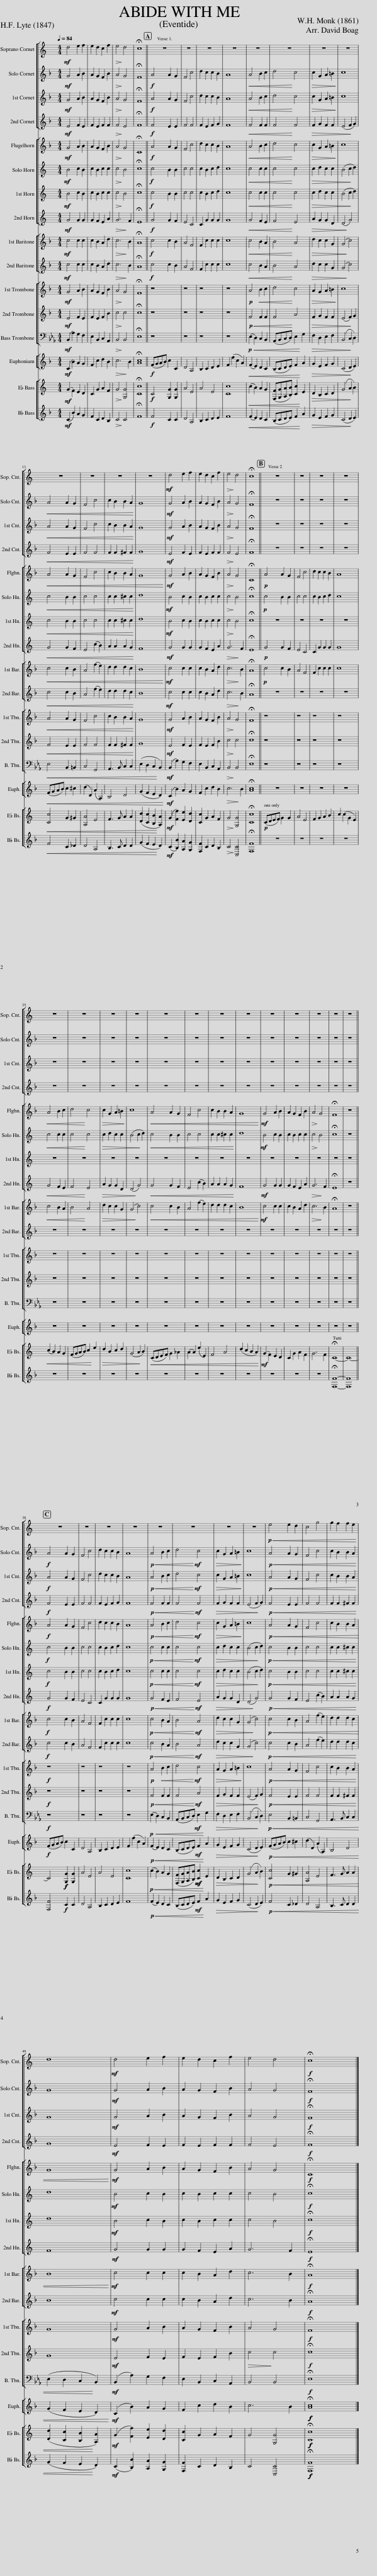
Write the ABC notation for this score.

X:1
%%score [ 1 2 3 4 ] [ 5 6 7 8 ] [ 9 10 ] [ 11 12 13 ] 14 [ 15 16 ]
L:1/8
Q:1/4=84
M:4/4
I:linebreak $
K:Eb
V:1 treble transpose=3
V:2 treble transpose=-2
V:3 treble transpose=-2
V:4 treble transpose=-2
V:5 treble transpose=-2
V:6 treble transpose=-9
V:7 treble transpose=-9
V:8 treble transpose=-9
V:9 treble transpose=-14
V:10 treble transpose=-14
V:11 treble transpose=-14
V:12 treble transpose=-14
V:13 bass
V:14 treble transpose=-14
V:15 treble transpose=-21
V:16 treble transpose=-26
V:1
[K:C]!mf! d4 e2 f2 | e2 d2 c2 f2 |!>(! e4!>)! d4 | !fermata!c8 || z8 | %5
 z8 | z8 | z8 | z8 | z8 | %10
 z8 | z8 |$ z8 | z8 | z8 | %15
 z8 |!mf! d4 e2 f2 | e2 d2 c2 f2 |!>(! e4!>)! d4 | !fermata!c8 || %20
 z8 | z8 | z8 | z8 |$ z8 | %25
 z8 | z8 | z8 | z8 | z8 | %30
 z8 | z8 | z8 | z8 | z8 | %35
 z8 | z8 ||$ z8 | z8 | z8 | %40
 z8 | z8 | z8 | z8 | z8 | %45
!p!!<(! e4 e2 d2 | c4 g4 | g2 f2 f2 e2!<)! |$ d8 |!mf! d4 e2 f2 | %50
 e2 d2 c2 f2 | e4 d4 |!f! !fermata!c8 |] %53
V:2
[K:F]!mf! G4 A2 B2 | A2 G2 F2 B2 |!>(! A4!>)! G4 | !fermata!F8 ||!f! A4 A2 G2 | %5
 F4 c4 | d2 c2 c2 B2 | A8 |!<(! A4 B2 c2 | d4!<)! c4 | %10
!>(! c2 G2 A2 =B2!>)! | c8 |$!<(! A4 A2 G2 | F4 c4 | c2 B2 B2 A2!<)! | %15
 G8 |!mf! G4 A2 B2 | A2 G2 F2 B2 |!>(! A4!>)! G4 | !fermata!F8 || %20
 z8 | z8 | z8 | z8 |$ z8 | %25
 z8 | z8 | z8 | z8 | z8 | %30
 z8 | z8 | z8 | z8 | z8 | %35
 z8 | z8 ||$!f! A4 A2 G2 | F4 c4 | d2 c2 c2 B2 | %40
 A8 |!p!!<(! A4 B2 c2 | d4!<)!!mf! c4 |!>(! c2 G2 A2 =B2!>)! | c8 | %45
!p!!<(! A4 A2 G2 | F4 c4 | c2 B2 B2 A2!<)! |$ G8 |!mf! G4 A2 B2 | %50
 A2 G2 F2 B2 | A4 G4 |!f! !fermata!F8 |] %53
V:3
[K:F]!mf! G4 A2 B2 | A2 G2 F2 B2 |!>(! A4!>)! G4 | !fermata!F8 ||!f! A4 A2 G2 | %5
 F4 c4 | d2 c2 c2 B2 | A8 |!<(! A4 B2 c2 | d4!<)! c4 | %10
!>(! c2 G2 A2 =B2!>)! | c8 |$!<(! A4 A2 G2 | F4 c4 | c2 B2 B2 A2!<)! | %15
 G8 |!mf! G4 A2 B2 | A2 G2 F2 B2 |!>(! A4!>)! G4 | !fermata!F8 || %20
 z8 | z8 | z8 | z8 |$ z8 | %25
 z8 | z8 | z8 | z8 | z8 | %30
 z8 | z8 | z8 | z8 | z8 | %35
 z8 | z8 ||$!f! A4 A2 G2 | F4 c4 | d2 c2 c2 B2 | %40
 A8 |!p!!<(! A4 B2 c2 | d4!<)!!mf! c4 |!>(! c2 G2 A2 =B2!>)! | c8 | %45
!p!!<(! A4 A2 G2 | F4 c4 | c2 B2 B2 A2!<)! |$ G8 |!mf! G4 A2 B2 | %50
 A2 G2 F2 B2 | A4 G4 |!f! !fermata!F8 |] %53
V:4
[K:F]!mf! E4 F2 E2 | F2 E2 F2 F2 |!>(! F4!>)! E4 | !fermata!F8 ||!f! F4 E2 E2 | %5
 F4 F4 | F2 E2 F2 G2 | F8 |!<(! F4 F2 F2 | F4!<)! F4 | %10
!>(! F2 G2 F2 F2 | (E4 F2!>)! G2) |$!<(! F4 E2 E2 | F4 F4 | F2 F2 ^F2 F2!<)! | %15
 G8 |!mf! E4 F2 E2 | F2 E2 F2 F2 |!>(! F4!>)! E4 | !fermata!F8 || %20
 z8 | z8 | z8 | z8 |$ z8 | %25
 z8 | z8 | z8 | z8 | z8 | %30
 z8 | z8 | z8 | z8 | z8 | %35
 z8 | z8 ||$!f! F4 E2 E2 | F4 F4 | F2 E2 F2 G2 | %40
 F8 |!p!!<(! F4 F2 F2 | F4!<)!!mf! F4 |!>(! F2 G2 F2 F2 | (E4 F2!>)! G2) | %45
!p!!<(! F4 E2 E2 | F4 F4 | F2 F2 ^F2 F2!<)! |$ G8 |!mf! E4 F2 E2 | %50
 F2 E2 F2 F2 | F4 E4 |!f! !fermata!F8 |] %53
V:5
[K:F]!mf! G4 A2 B2 | A2 G2 F2 B2 |!>(! A4!>)! G4 | !fermata!C8 ||!f! A4 A2 G2 | %5
 F4 c4 | d2 c2 c2 B2 | A8 |!<(! A4 B2 c2 | d4!<)! c4 | %10
!>(! c2 G2 A2 =B2!>)! | c8 |$!<(! A4 A2 G2 | F4 c4 | c2 B2 B2 A2 | %15
 G8!<)! |!mf! G4 A2 B2 | A2 G2 F2 B2 |!>(! A4!>)! G4 | !fermata!C8 || %20
!p! A4 A2 G2 | F4 c4 | d2 c2 c2 B2 | A8 |$!<(! A4 B2 c2 | %25
 d4!<)! c4 |!>(! c2 G2 A2 =B2!>)! | c8 |!<(! A4 A2 G2 | F4 c4 | %30
 c2 B2 B2 A2 | G8!<)! |!mf! G4 A2 B2 | A2 G2 F2 B2 |!>(! A4!>)! G4 | %35
 !fermata!F8 | z8 ||$!f! A4 A2 G2 | F4 c4 | d2 c2 c2 B2 | %40
 A8 |!p!!<(! A4 B2 c2 | d4!<)!!mf! c4 |!>(! c2 G2 A2 =B2!>)! | c8 | %45
!p!!<(! A4 A2 G2 | F4 c4 | c2 B2 B2 A2 |$ G8!<)! |!mf! G4 A2 B2 | %50
 A2 G2 F2 B2 | A4 G4 |!f! !fermata!C8 |] %53
V:6
[K:C]!mf! B4 c2 B2 | c2 B2 c2 c2 |!>(! c4!>)! B4 | !fermata!c8 ||!f! c4 B2 B2 | %5
 c4 c4 | c2 B2 c2 d2 | c8 |!<(! c4 c2 c2 | c4!<)! c4 | %10
!>(! c2 d2 c2 c2 | (B4 c2!>)! d2) |$!<(! c4 B2 B2 | c4 c4 | c2 c2 ^c2 c2!<)! | %15
 d8 |!mf! B4 c2 B2 | c2 B2 c2 c2 |!>(! c4!>)! B4 | !fermata!c8 || %20
!p! c4 B2 B2 | c4 c4 | c2 B2 c2 d2 | c8 |$!<(! c4 c2 c2 | %25
 c4!<)! c4 |!>(! c2 d2 c2 c2 | (B4 c2!>)! d2) |!<(! c4 B2 B2 | c4 c4 | %30
 c2 c2 ^c2 c2!<)! | d8 |!mf! B4 c2 B2 | c2 B2 c2 c2 |!>(! c4!>)! B4 | %35
 !fermata!c8 | z8 ||$!f! c4 B2 B2 | c4 c4 | c2 B2 c2 d2 | %40
 c8 |!p!!<(! c4 c2 c2 | c4!<)!!mf! c4 |!>(! c2 d2 c2 c2 | (B4 c2!>)! d2) | %45
!p!!<(! c4 B2 B2 | c4 c4 | c2 c2 ^c2 c2!<)! |$ d8 |!mf! B4 c2 B2 | %50
 c2 B2 c2 c2 | c4 B4 |!f! !fermata!c8 |] %53
V:7
[K:C]!mf! B4 c2 B2 | c2 B2 c2 c2 |!>(! c4!>)! B4 | !fermata!c8 ||!f! c4 B2 B2 | %5
 c4 c4 | c2 B2 c2 d2 | c8 |!<(! c4 c2 c2 | c4!<)! c4 | %10
!>(! c2 d2 c2 c2 | (B4 c2!>)! d2) |$!<(! c4 B2 B2 | c4 c4 | c2 c2 ^c2 c2!<)! | %15
 d8 |!mf! B4 c2 B2 | c2 B2 c2 c2 |!>(! c4!>)! B4 | !fermata!c8 || %20
 z8 | z8 | z8 | z8 |$ z8 | %25
 z8 | z8 | z8 | z8 | z8 | %30
 z8 | z8 | z8 | z8 | z8 | %35
 z8 | z8 ||$!f! c4 B2 B2 | c4 c4 | c2 B2 c2 d2 | %40
 c8 |!p!!<(! c4 c2 c2 | c4!<)!!mf! c4 |!>(! c2 d2 c2 c2 | (B4 c2!>)! d2) | %45
!p!!<(! c4 B2 B2 | c4 c4 | c2 c2 ^c2 c2!<)! |$ d8 |!mf! B4 c2 B2 | %50
 c2 B2 c2 c2 | c4 B4 |!f! !fermata!c8 |] %53
V:8
[K:C]!mf! G4 G2 G2 | G2 F2 E2 A2 |!>(! G6!>)! F2 | !fermata!E8 ||!f! G4 G2 F2 | %5
 E4 C4 | C2 G2 G2 G2 | G8 |!<(! G4 F2 E2 | F4!<)! E4 | %10
!>(! A2 G2 G2 D2 | (D4!>)! G4) |$!<(! G4 G2 F2 | E4 (c2 B2) | A2 A2 A2 G2!<)! | %15
 F8 |!mf! G4 G2 G2 | G2 F2 E2 A2 |!>(! G6!>)! F2 | !fermata!E8 || %20
!p! G4 G2 F2 | E4 C4 | C2 G2 G2 G2 | G8 |$!<(! G4 F2 E2 | %25
 F4!<)! E4 |!>(! A2 G2 G2 D2 | (D4!>)! G4) |!<(! G4 G2 F2 | E4 (c2 B2) | %30
 A2 A2 A2 G2!<)! | F8 |!mf! G4 G2 G2 | G2 F2 E2 A2 |!>(! G6!>)! F2 | %35
 !fermata!E8 | z8 ||$!f! G4 G2 F2 | E4 C4 | C2 G2 G2 G2 | %40
 G8 |!p!!<(! G4 F2 E2 | F4!<)!!mf! E4 |!>(! A2 G2 G2 D2 | (D4!>)! G4) | %45
!p!!<(! G4 G2 F2 | E4 (c2 B2) | A2 A2 A2 G2!<)! |$ F8 |!mf! G4 G2 G2 | %50
 G2 F2 E2 A2 | G6 F2 |!f! !fermata!E8 |] %53
V:9
[K:F]!mf! c4 c2 c2 | c2 B2 A2 d2 |!>(! c6!>)! B2 | !fermata!A8 ||!f! c4 c2 B2 | %5
 A4 F4 | F2 c2 c2 c2 | c8 |!<(! c4 B2 A2 | B4!<)! A4 | %10
!>(! d2 c2 c2 G2 | (G4!>)! c4) |$!<(! c4 c2 B2 | A4 (f2 e2) | d2 d2 d2 c2 | %15
 B8!<)! |!mf! c4 c2 c2 | c2 B2 A2 d2 |!>(! c6!>)! B2 | !fermata!A8 || %20
!p! c4 c2 B2 | A4 F4 | F2 c2 c2 c2 | c8 |$!<(! c4 B2 A2 | %25
 B4!<)! A4 |!>(! d2 c2 c2 G2 | (G4!>)! c4) |!<(! c4 c2 B2 | A4 (f2 e2) | %30
 d2 d2 d2 c2 | B8!<)! |!mf! c4 c2 c2 | c2 B2 A2 d2 |!>(! c6!>)! B2 | %35
 !fermata!A8 | z8 ||$!f! c4 c2 B2 | A4 F4 | F2 c2 c2 c2 | %40
 c8 |!p!!<(! c4 B2 A2 | B4!<)!!mf! A4 |!>(! d2 c2 c2 G2 | (G4!>)! c4) | %45
!p!!<(! c4 c2 B2 | A4 (f2 e2) | d2 d2 d2 c2 |$ B8!<)! |!mf! c4 c2 c2 | %50
 c2 B2 A2 d2 | c6 B2 |!f! !fermata!A8 |] %53
V:10
[K:F]!mf! c4 c2 c2 | c2 B2 A2 d2 |!>(! c6!>)! B2 | !fermata!A8 ||!f! c4 c2 B2 | %5
 A4 F4 | F2 c2 c2 c2 | c8 |!<(! c4 B2 A2 | B4!<)! A4 | %10
!>(! d2 c2 c2 G2 | (G4!>)! c4) |$!<(! c4 c2 B2 | A4 (f2 e2) | d2 d2 d2 c2!<)! | %15
 B8 |!mf! c4 c2 c2 | c2 B2 A2 d2 |!>(! c6!>)! B2 | !fermata!A8 || %20
 z8 | z8 | z8 | z8 |$ z8 | %25
 z8 | z8 | z8 | z8 | z8 | %30
 z8 | z8 | z8 | z8 | z8 | %35
 z8 | z8 ||$!f! c4 c2 B2 | A4 F4 | F2 c2 c2 c2 | %40
 c8 |!p!!<(! c4 B2 A2 | B4!<)!!mf! A4 |!>(! d2 c2 c2 G2 | (G4!>)! c4) | %45
!p!!<(! c4 c2 B2 | A4 (f2 e2) | d2 d2 d2 c2!<)! |$ B8 |!mf! c4 c2 c2 | %50
 c2 B2 A2 d2 | c6 B2 |!f! !fermata!A8 |] %53
V:11
[K:F]!mf! G4 A2 B2 | A2 G2 F2 B2 |!>(! A4!>)! G4 | !fermata!F8 || z8 | %5
 z8 | z8 | z8 |!p! A4!<(! B2 c2 | d4!<)! c4 | %10
!>(! A2 G2 A2 =B2!>)! | c8 |$!<(! A4 A2 G2 | F4 c4 | c2 B2 B2 A2!<)! | %15
 G8 |!mf! G4 A2 B2 | A2 G2 F2 B2 |!>(! A4!>)! G4 | !fermata!F8 || %20
 z8 | z8 | z8 | z8 |$ z8 | %25
 z8 | z8 | z8 | z8 | z8 | %30
 z8 | z8 | z8 | z8 | z8 | %35
 z8 | z8 ||$!f! z8 | z8 | z8 | %40
 z8 |!p! A4!<(! B2 c2 | d4!<)!!mf! c4 |!>(! A2 G2 A2 =B2!>)! | c8 | %45
!p!!<(! A4 A2 G2 | F4 c4 | c2 B2 B2 A2!<)! |$ G8 |!mf! G4 A2 B2 | %50
 A2 G2 F2 B2 | A4 G4 |!f! !fermata!F8 |] %53
V:12
[K:F]!mf! E4 F2 E2 | F2 E2 F2 B2 |!>(! c4!>)! c4 | !fermata!c8 || z8 | %5
 z8 | z8 | z8 |!p!!<(! F4 F2 F2 | F4!<)! A4 | %10
!>(! F2 G2 F2 F2 | (E4 F2)!>)! G2 |$!<(! F4 E2 E2 | F4 F4 | F2 F2 ^F2 F2!<)! | %15
 G8 |!mf! E4 F2 E2 | F2 E2 F2 B2 |!>(! c4!>)! c4 | !fermata!c8 || %20
 z8 | z8 | z8 | z8 |$ z8 | %25
 z8 | z8 | z8 | z8 | z8 | %30
 z8 | z8 | z8 | z8 | z8 | %35
 z8 | z8 ||$!f! z8 | z8 | z8 | %40
 z8 |!p!!<(! F4 F2 F2 | F4!<)!!mf! A4 |!>(! F2 G2 F2 F2 | (E4 F2)!>)! G2 | %45
!p!!<(! F4 E2 E2 | F4 F4 | F2 F2 ^F2 F2!<)! |$ G8 |!mf! E4 F2 E2 | %50
 F2 E2 F2 B2 |!>(! c4!>)! c4 |!f! !fermata!c8 |] %53
V:13
!mf! (B,,2 A,2) G,2 F,2 | E,2 B,,2 C,2 A,,2 |!>(! B,,4!>)! B,,4 | !fermata!E,8 || z8 | %5
 z8 | z8 | z8 |!p! (E,2!<(! D,2) C,2 B,,2 | (A,,B,,C,D,) E,2!<)! G,2 | %10
!>(! F,2 D,2 E,2 F,2 | (B,,4 C,2!>)! D,2) |$!<(! E,4 B,,2 =B,,2 | C,4 G,,4 | A,,3 B,, C,2 C,2 | %15
 (E,2 D,2 C,2!<)! B,,2) |!mf! (B,,2 A,2) G,2 F,2 | E,2 B,,2 C,2 A,,2 |!>(! B,,4!>)! B,,4 | !fermata!E,8 || %20
 z8 | z8 | z8 | z8 |$ z8 | %25
 z8 | z8 | z8 | z8 | z8 | %30
 z8 | z8 | z8 | z8 | z8 | %35
 z8 | z8 ||$!f! z8 | z8 | z8 | %40
 z8 |!p! (E,2!<(! D,2) C,2 B,,2 | (A,,B,,C,D,)!mf! E,2!<)! G,2 |!>(! F,2 D,2 E,2 F,2 | (B,,4 C,2!>)! D,2) | %45
!p!!<(! E,4 B,,2 =B,,2 | C,4 G,,4 | A,,3 B,, C,2 C,2 |$ (E,2 D,2 C,2!<)! B,,2) |!mf! (B,,2 A,2) G,2 F,2 | %50
 E,2 B,,2 C,2 A,,2 | B,,4 B,,4 |!f! !fermata!E,8 |] %53
V:14
[K:F]!mf! (C2 B2) A2 G2 | F2 c2 d2 B2 |!>(! c6!>)! B2 | !fermata![Ac]8 ||!f! (FGAB) c2 C2 | %5
 D4 A,4 | B,2 C2 D2 E2 | F2 (f2 c2 A2) |!<(! (F2 E2) D2 C2 | (B,CDE) F2!<)! A2 | %10
!>(! G2 E2 F2 G2 | (C4 D2!>)! E2) |$!<(! (FGAB) c2 ^c2 | (d2 D2) (A2 A,2) | B,4 D4 | %15
 (G2 F2 E2 D2)!<)! |!mf! (C2 B2) A2 G2 | F2 c2 d2 B2 |!>(! c6!>)! B2 | !fermata![Ac]8 || %20
 z8 | z8 | z8 | z8 |$ z8 | %25
 z8 | z8 | z8 | z8 | z8 | %30
 z8 | z8 | z8 | z8 | z8 | %35
 z8 | z8 ||$!f! (FGAB) c2 C2 | D4 A,4 | B,2 C2 D2 E2 | %40
 F2 (f2 c2 A2) |!p!!<(! (F2 E2) D2 C2 | (B,CDE)!mf! F2!<)! A2 |!>(! G2 E2 F2 G2 | (C4 D2!>)! E2) | %45
!p!!<(! (FGAB) c2 ^c2 | (d2 D2) (A2 A,2) | B,4 D4 |$ (G2 F2 E2 D2)!<)! |!mf! (C2 B2) A2 G2 | %50
 F2 c2 d2 B2 | c6 B2 |!f!!f! !fermata![Ac]8 |] %53
V:15
[K:C]!mf! (G2 F2) E2 D2 | C2 G2 A2 F2 |!>(! G4!>)! [G,G]4 | !fermata![Cc]8 ||!f! C4 [G,G]2 [G,G]2 | %5
 A4 E4 | A4 E4 | [Cc]8 |!<(! (c2 B2) A2 G2 | ([F,F][G,G][A,A][B,B]) [Cc]2!<)! E2 | %10
!>(! D2 B,2 C2 D2 | (G4 A2!>)! B2) |$!<(! [Cc]4 G2 ^G2 | [A,A]4 E4 | F3 G A2 A2 | %15
 ([Dd]2 [Cc]2 [B,B]2!<)! [A,A]2) |!mf! (G2 [Ff]2) [Ee]2 [Dd]2 | [Cc]2 G2 A2 F2 |!>(! G4!>)! [G,G]4 | !fermata![Cc]8 || %20
!p! (CDEF) G2 G2 | A4 E4 | F2 G2 A2 B2 | c2 (c2 G2 E2) |$!<(! (c2 B2) A2 G2 | %25
 (FGAB) c2!<)! e2 |!>(! d2 B2 c2 d2 | (G4 A2!>)! B2) |!<(! (CDEF) G2 _A2 | (A2 A2) (e2 E2) | %30
 F4 A4 | (d2 c2 B2 A2)!<)! |!mf! (G2 F2) E2 D2 | C2 G2 A2 F2 | G6 F2 | %35
 !fermata!C8- | C8- ||$ C4!f!!f! [G,G]2 [G,G]2 | A4 E4 | A4 E4 | %40
 [Cc]8 |!p!!<(! (c2 B2) A2 G2 | ([F,F][G,G][A,A][B,B])!mf!!mf! [Cc]2!<)! E2 |!>(! D2 B,2 C2 D2 | (G4 A2!>)! B2) | %45
!p!!<(! [Cc]4 G2 ^G2 | [A,A]4 E4 | F3 G A2 A2 |$ ([Dd]2 [Cc]2 [B,B]2!<)! [A,A]2) |!mf! (G2 [Ff]2) [Ee]2 [Dd]2 | %50
 [Cc]2 G2 A2 F2 | G4 [G,G]4 |!f!!f! !fermata![Cc]8 |] %53
V:16
[K:F]!mf! (C2 B2) A2 G2 | F2 C2 D2 B,2 |!>(! C4!>)! C4 | !fermata!F8 ||!f! F4 C2 C2 | %5
 D4 A,4 | B,2 C2 D2 E2 | F8 |!<(! (F2 E2) D2 C2 | (B,CDE) F2!<)! A2 | %10
!>(! G2 E2 F2 G2 | (C4 D2!>)! E2) |$!<(! F4 C2 _D2 | D4 A,4 | B,3 C D2 D2 | %15
 (G2 F2 E2!<)! D2) |!mf! (C2 [B,B]2) [A,A]2 [G,G]2 | [F,F]2 C2 D2 B,2 |!>(! C4!>)! [C,C]4 | !fermata![F,F]8 || %20
 z8 | z8 | z8 | z8 |$ z8 | %25
 z8 | z8 | z8 | z8 | z8 | %30
 z8 | z8 | z8 | z8 | z8 | %35
 !fermata![F,F]8- | [F,F]8 ||$ [F,F]4!f! C2 C2 | D4 A,4 | B,2 C2 D2 E2 | %40
 F8 |!p!!<(! (F2 E2) D2 C2 | (B,CDE)!mf! F2!<)! A2 |!>(! G2 E2 F2 G2 | (C4 D2!>)! E2) | %45
!p!!<(! F4 C2 _D2 | D4 A,4 | B,3 C D2 D2 |$ (G2 F2 E2!<)! D2) |!mf! (C2 [B,B]2) [A,A]2 [G,G]2 | %50
 [F,F]2 C2 D2 B,2 | C4 [C,C]4 |!f!!f! !fermata![F,F]8 |] %53
